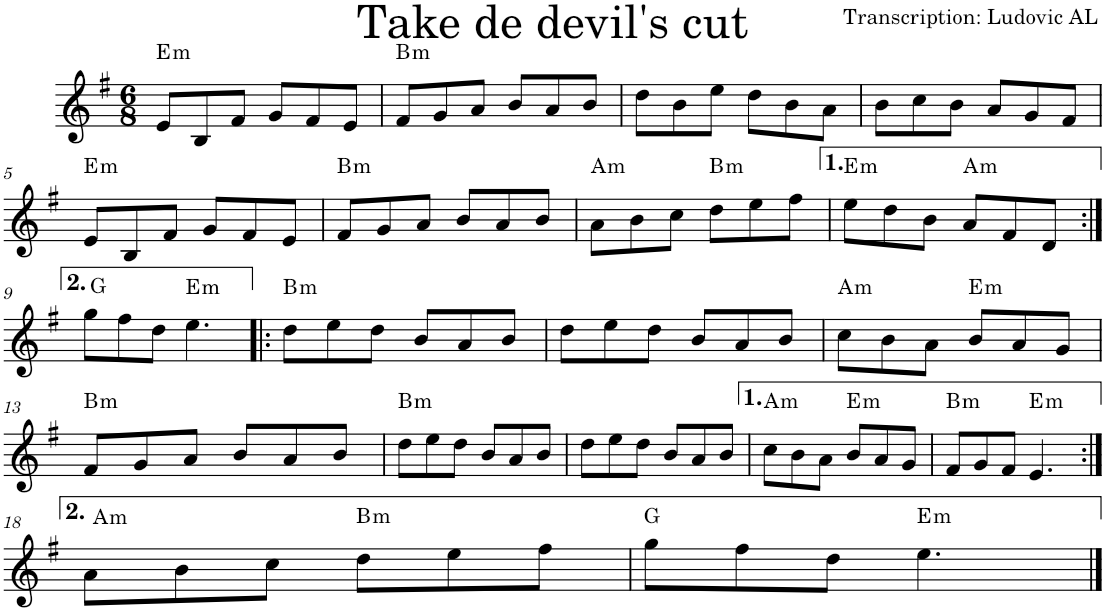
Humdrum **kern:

**kern	**harte
*part1	*part1
*staff1	*
*I"Violon	*
*I'Vln.	*
*clefG2	*
*k[f#]	*
*M6/8	*
=1	=1
!	!LO:H:kt=m
8e/L	E:min
8B/	.
8f#/J	.
8g/L	.
8f#/	.
8e/J	.
=2	=2
!	!LO:H:kt=m
8f#/L	B:min
8g/	.
8a/J	.
8b/L	.
8a/	.
8b/J	.
=3	=3
8dd\L	.
8b\	.
8ee\J	.
8dd\L	.
8b\	.
8a\J	.
=4	=4
8b\L	.
8cc\	.
8b\J	.
8a/L	.
8g/	.
8f#/J	.
!!LO:LB:g=z
=5	=5
!	!LO:H:kt=m
8e/L	E:min
8B/	.
8f#/J	.
8g/L	.
8f#/	.
8e/J	.
=6	=6
!	!LO:H:kt=m
8f#/L	B:min
8g/	.
8a/J	.
8b/L	.
8a/	.
8b/J	.
=7	=7
!	!LO:H:kt=m
8a\L	A:min
8b\	.
8cc\J	.
!	!LO:H:kt=m
8dd\L	B:min
8ee\	.
8ff#\J	.
=8	=8
!	!LO:H:kt=m
8ee\L	E:min
8dd\	.
8b\J	.
!	!LO:H:kt=m
8a/L	A:min
8f#/	.
8d/J	.
!!LO:LB:g=z
=9:|!	=9:|!
8gg\L	G:maj
8ff#\	.
8dd\J	.
!	!LO:H:kt=m
4.ee\	E:min
=10!|:	=10!|:
!	!LO:H:kt=m
8dd\L	B:min
8ee\	.
8dd\J	.
8b/L	.
8a/	.
8b/J	.
=11	=11
8dd\L	.
8ee\	.
8dd\J	.
8b/L	.
8a/	.
8b/J	.
=12	=12
!	!LO:H:kt=m
8cc\L	A:min
8b\	.
8a\J	.
!	!LO:H:kt=m
8b/L	E:min
8a/	.
8g/J	.
!!LO:LB:g=z
=13	=13
!	!LO:H:kt=m
8f#/L	B:min
8g/	.
8a/J	.
8b/L	.
8a/	.
8b/J	.
=14	=14
!	!LO:H:kt=m
8dd\L	B:min
8ee\	.
8dd\J	.
8b/L	.
8a/	.
8b/J	.
=15	=15
8dd\L	.
8ee\	.
8dd\J	.
8b/L	.
8a/	.
8b/J	.
=16	=16
!	!LO:H:kt=m
8cc\L	A:min
8b\	.
8a\J	.
!	!LO:H:kt=m
8b/L	E:min
8a/	.
8g/J	.
=17	=17
!	!LO:H:kt=m
8f#/L	B:min
8g/	.
8f#/J	.
!	!LO:H:kt=m
4.e/	E:min
!!LO:LB:g=z
=18:|!	=18:|!
!	!LO:H:kt=m
8a\L	A:min
8b\	.
8cc\J	.
!	!LO:H:kt=m
8dd\L	B:min
8ee\	.
8ff#\J	.
=19	=19
8gg\L	G:maj
8ff#\	.
8dd\J	.
!	!LO:H:kt=m
4.ee\	E:min
==	==
*-	*-
